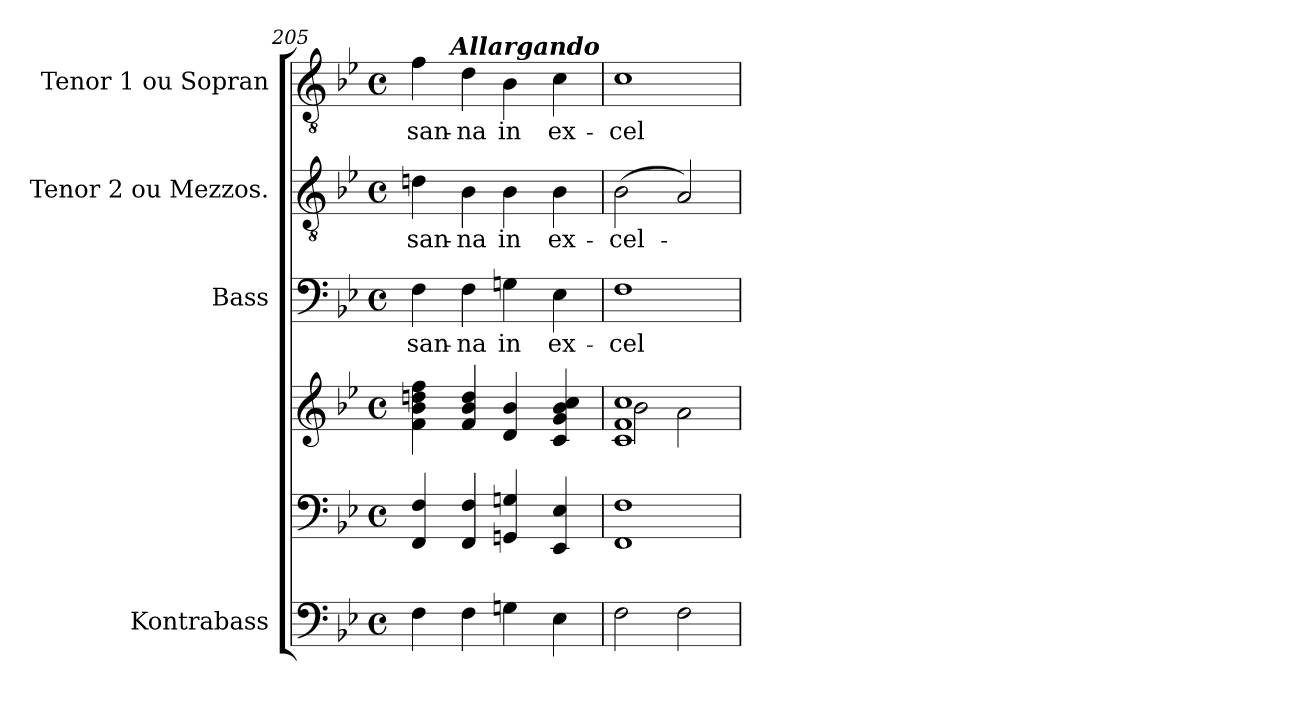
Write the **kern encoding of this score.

**kern	**kern	**kern	**kern	**text	**kern	**text	**kern	**text
*part5	*part4	*part4	*part3	*part3	*part2	*part2	*part1	*part1
*staff6	*staff5	*staff4	*staff3	*staff3	*staff2	*staff2	*staff1	*staff1
*I"Kontrabass	*	*	*I"Bass	*	*I"Tenor 2 ou Mezzos.	*	*I"Tenor 1 ou Sopran	*
*I'Kb.	*	*	*	*	*	*	*	*
*clefF4	*clefF4	*clefG2	*clefF4	*	*clefGv2	*	*clefGv2	*
*ITrd7c12	*	*	*	*	*	*	*	*
*k[b-e-]	*k[b-e-]	*k[b-e-]	*k[b-e-]	*	*k[b-e-]	*	*k[b-e-]	*
*B-:	*B-:	*B-:	*B-:	*	*B-:	*	*B-:	*
*M4/4	*M4/4	*M4/4	*M4/4	*	*M4/4	*	*M4/4	*
*met(c)	*met(c)	*met(c)	*met(c)	*	*met(c)	*	*met(c)	*
=205	=205	=205	=205	=205	=205	=205	=205	=205
!	!	!	!	!LO:LY:b	!	!LO:LY:b	!	!LO:LY:b
*	*	*	*	*	*	*	*^	*
4FF\	4FF/ 4F/	4f\ 4b-\ 4ddn\ 4ff\	4F\	-san-	4dn\	-san-	4f\	8..ryy	-san-
!	!	!	!	!	!	!	!	!LO:TX:a:Bi:t=Allargando	!
.	.	.	.	.	.	.	.	2ryy	.
!	!	!	!	!LO:LY:b	!	!LO:LY:b	!	!	!LO:LY:b
4FF\	4FF/ 4F/	4f/ 4b-/ 4dd/	4F\	-na	4B-\	-na	4d\	.	-na
!	!	!	!	!LO:LY:b	!	!LO:LY:b	!	!	!LO:LY:b
4GGn\	4GGn/ 4Gn/	4d/ 4b-/	4Gn\	in	4B-\	in	4B-\	.	in
.	.	.	.	.	.	.	.	4ryy	.
!	!	!	!	!LO:LY:b	!	!LO:LY:b	!	!	!LO:LY:b
4EE-\	4EE-/ 4E-/	4c/ 4g/ 4b-/ 4cc/	4E-\	ex-	4B-\	ex-	4c\	.	ex-
.	.	.	.	.	.	.	.	32ryy	.
!!LO:PB:g=z
=206	=206	=206	=206	=206	=206	=206	=206	=206	=206
*	*	*^	*	*	*	*	*	*	*
!	!	!	!	!	!LO:LY:b	!	!LO:LY:b	!	!	!LO:LY:b
*	*	*	*	*	*	*	*	*v	*v	*
2FF\	1FF 1F	1c 1f 1cc	2b-\	1F	-cel-	(>2B-\	-cel-	1c	-cel-
2FF\	.	.	2a\	.	.	2A/)	.	.	.
*	*	*v	*v	*	*	*	*	*	*
=	=	=	=	=	=	=	=	=
*-	*-	*-	*-	*-	*-	*-	*-	*-
